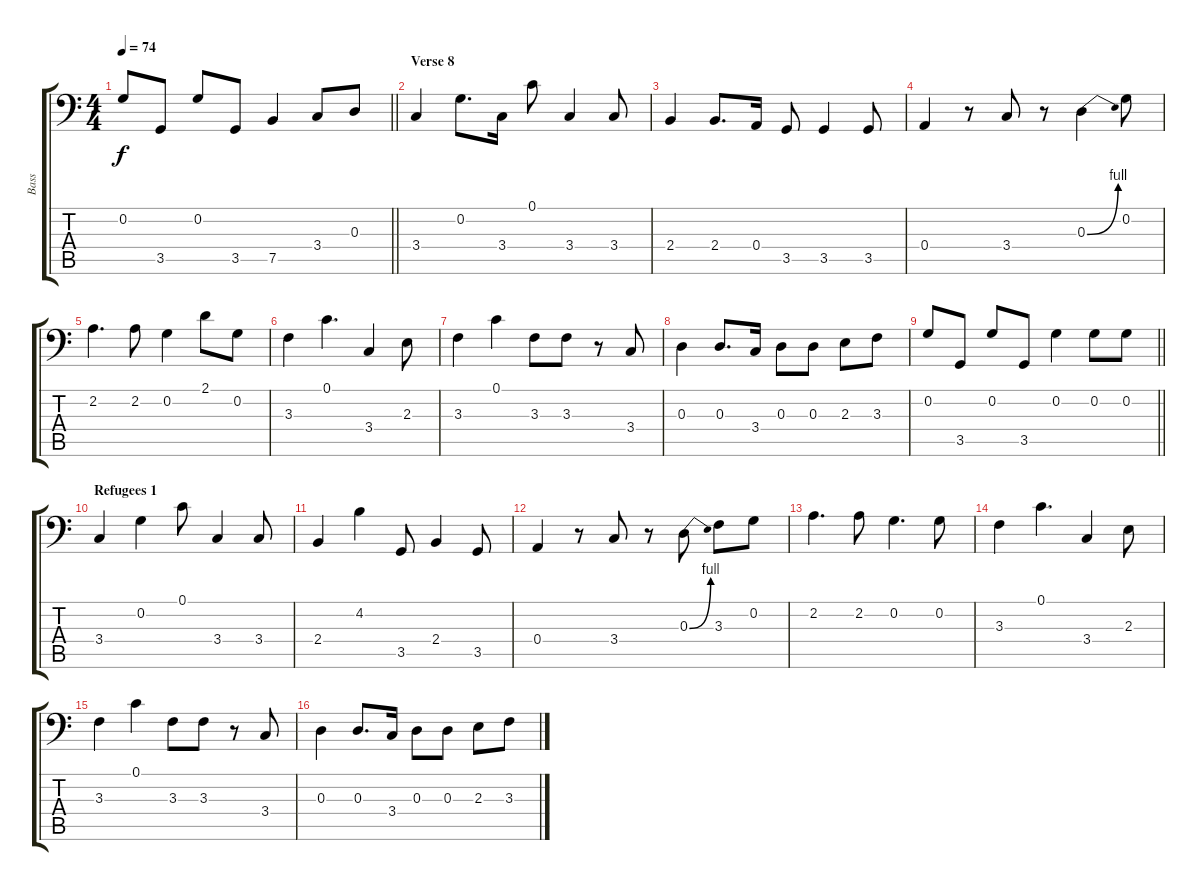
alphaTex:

\track ("Bass" "Bass") {instrument electricbassfinger}
\staff {score tabs}
\tuning (C3 G2 D2 A1 E1 B0) {hide}
\ts (4 4)
\tempo 74
\clef f4
\barLineRight lightlight
\ks c
0.2.8{dy f} 3.5.8 0.2.8 3.5.8 7.5.4 3.4.8 0.3.8 |
\section ("" "Verse 8")
3.4.4 0.2.8{d} 3.4.16 0.1.8 3.4.4 3.4.8 |
2.4.4 2.4.8{d} 0.4.16 3.5.8 3.5.4 3.5.8 |
0.4.4 r.8 3.4.8 r.8 0.3{be (bend 0 0 60 4)}.4 0.2.8 |
2.2.4{d} 2.2.8 0.2.4 2.1.8 0.2.8 |
3.3.4 0.1.4{d} 3.4.4 2.3.8 |
3.3.4 0.1.4 3.3.8 3.3.8 r.8 3.4.8 |
0.3.4 0.3.8{d} 3.4.16 0.3.8 0.3.8 2.3.8 3.3.8 |
\barLineRight lightlight
0.2.8 3.5.8 0.2.8 3.5.8 0.2.4 0.2.8 0.2.8 |
\section ("" "Refugees 1")
3.4.4 0.2.4 0.1.8 3.4.4 3.4.8 |
2.4.4 4.2.4 3.5.8 2.4.4 3.5.8 |
0.4.4 r.8 3.4.8 r.8 0.3{be (bend 0 0 60 4)}.8 3.3.8 0.2.8 |
2.2.4{d} 2.2.8 0.2.4{d} 0.2.8 |
3.3.4 0.1.4{d} 3.4.4 2.3.8 |
3.3.4 0.1.4 3.3.8 3.3.8 r.8 3.4.8 |
0.3.4 0.3.8{d} 3.4.16 0.3.8 0.3.8 2.3.8 3.3.8
